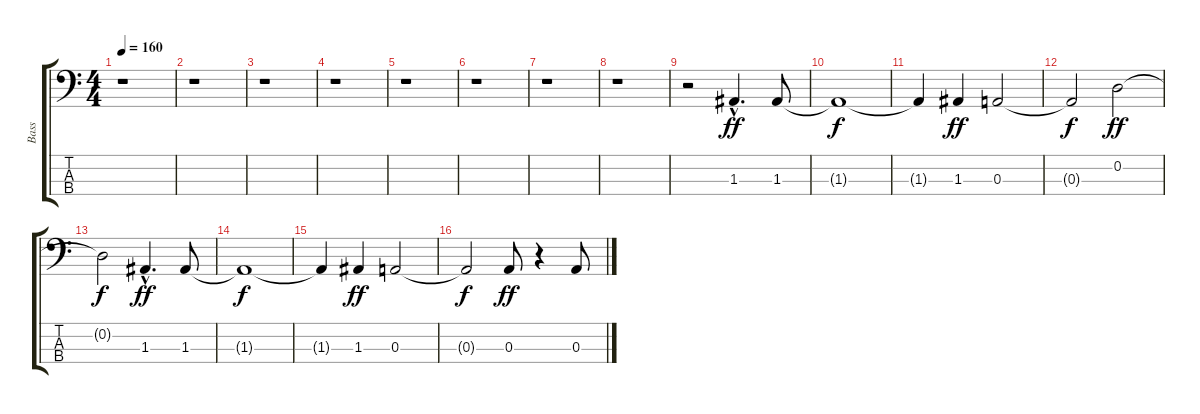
\track ("Bass" "Bass") {instrument electricbassfinger}
\staff {score tabs}
\tuning (G2 D2 A1 E1) {hide}
\ts (4 4)
\tempo 160
\clef f4
\ks c
r.1{dy ff} |
r.1 |
r.1 |
r.1 |
r.1 |
r.1 |
r.1 |
r.1 |
r.2 1.3{hac}.4{d} 1.3.8 |
1.3{t}.1{dy f} |
1.3{t}.4 1.3.4{dy ff} 0.3.2 |
0.3{t}.2{dy f} 0.2.2{dy ff} |
0.2{t}.2{dy f} 1.3{hac}.4{d dy ff} 1.3.8 |
1.3{t}.1{dy f} |
1.3{t}.4 1.3.4{dy ff} 0.3.2 |
0.3{t}.2{dy f} 0.3.8{dy ff} r.4 0.3.8
